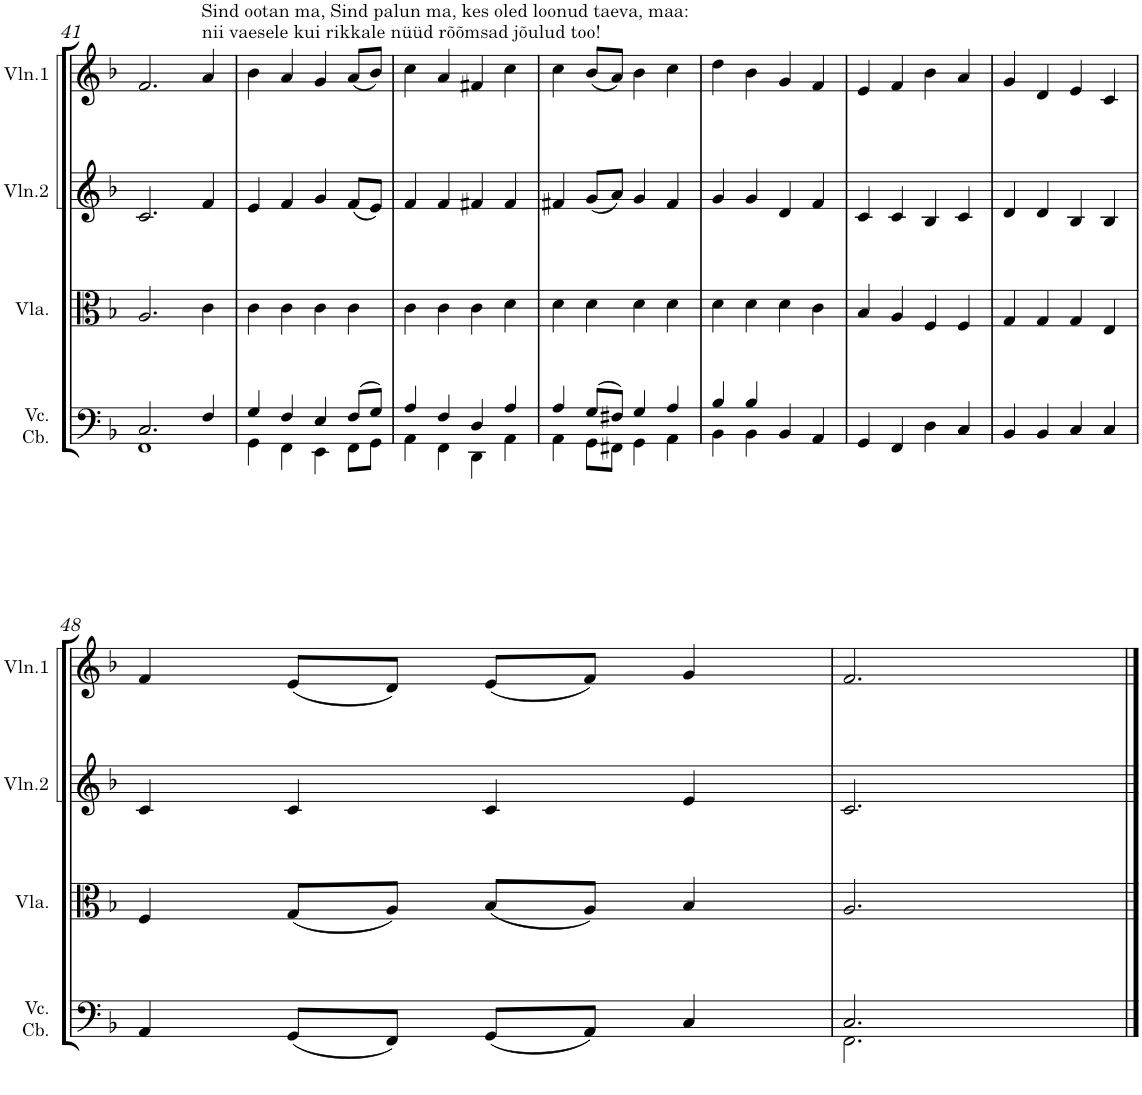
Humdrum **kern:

**kern	**kern	**kern	**kern
*part4	*part3	*part2	*part1
*staff4	*staff3	*staff2	*staff1
*I"Vc. Cb.	*I"Vla.	*I"Vln.2	*I"Vln.1
*I'Vc. Cb.	*I'Vla.	*I'Vln.2	*I'Vln.1
!!LO:PB:g=z
*clefF4	*clefC3	*clefG2	*clefG2
*k[b-]	*k[b-]	*k[b-]	*k[b-]
*M4/4	*M4/4	*M4/4	*M4/4
*met(c)	*met(c)	*met(c)	*met(c)
=41	=41	=41	=41
*^	*	*	*
2.C/	1FF	2.A/	2.c/	2.f/
!	!	!	!	!LO:TX:a:t=Sind ootan ma, Sind palun ma, kes oled loonud taeva, maa&colon;
!	!	!	!	!LO:TX:a:t=nii vaesele kui rikkale nüüd rõõmsad jõulud too!
4F/	.	4c\	4f/	4a/
=42	=42	=42	=42	=42
4G/	4GG\	4c\	4e/	4b-\
4F/	4FF\	4c\	4f/	4a/
4E/	4EE\	4c\	4g/	4g/
(8F/L	8FF\L	4c\	(8f/L	(8a/L
8G/J)	8GG\J	.	8e/J)	8b-/J)
=43	=43	=43	=43	=43
4A/	4AA\	4c\	4f/	4cc\
4F/	4FF\	4c\	4f/	4a/
4D/	4DD\	4c\	4f#X/	4f#X/
4A/	4AA\	4d\	4f#/	4cc\
=44	=44	=44	=44	=44
4A/	4AA\	4d\	4f#X/	4cc\
(8G/L	8GG\L	4d\	(8g/L	(8b-/L
8F#X/J)	8FF#X\J	.	8a/J)	8a/J)
4G/	4GG\	4d\	4g/	4b-\
4A/	4AA\	4d\	4f#/	4cc\
=45	=45	=45	=45	=45
4B-/	4BB-\	4d\	4g/	4dd\
4B-/	4BB-\	4d\	4g/	4b-\
4BB-/	2ryy	4d\	4d/	4g/
4AA/	.	4c\	4f/	4f/
*v	*v	*	*	*
=46	=46	=46	=46
4GG/	4B-/	4c/	4e/
4FF/	4A/	4c/	4f/
4D\	4F/	4B-/	4b-\
4C/	4F/	4c/	4a/
=47	=47	=47	=47
4BB-/	4G/	4d/	4g/
4BB-/	4G/	4d/	4d/
4C/	4G/	4B-/	4e/
4C/	4E/	4B-/	4c/
!!LO:LB:g=z
=48	=48	=48	=48
4AA/	4F/	4c/	4f/
(8GG/L	(8G/L	4c/	(8e/L
8FF/J)	8A/J)	.	8d/J)
(8GG/L	(8B-/L	4c/	(8e/L
8AA/J)	8A/J)	.	8f/J)
4C/	4B-/	4e/	4g/
=49	=49	=49	=49
*^	*	*	*
2.C/	2.FF\	2.A/	2.c/	2.f/
*v	*v	*	*	*
==	==	==	==
*-	*-	*-	*-
